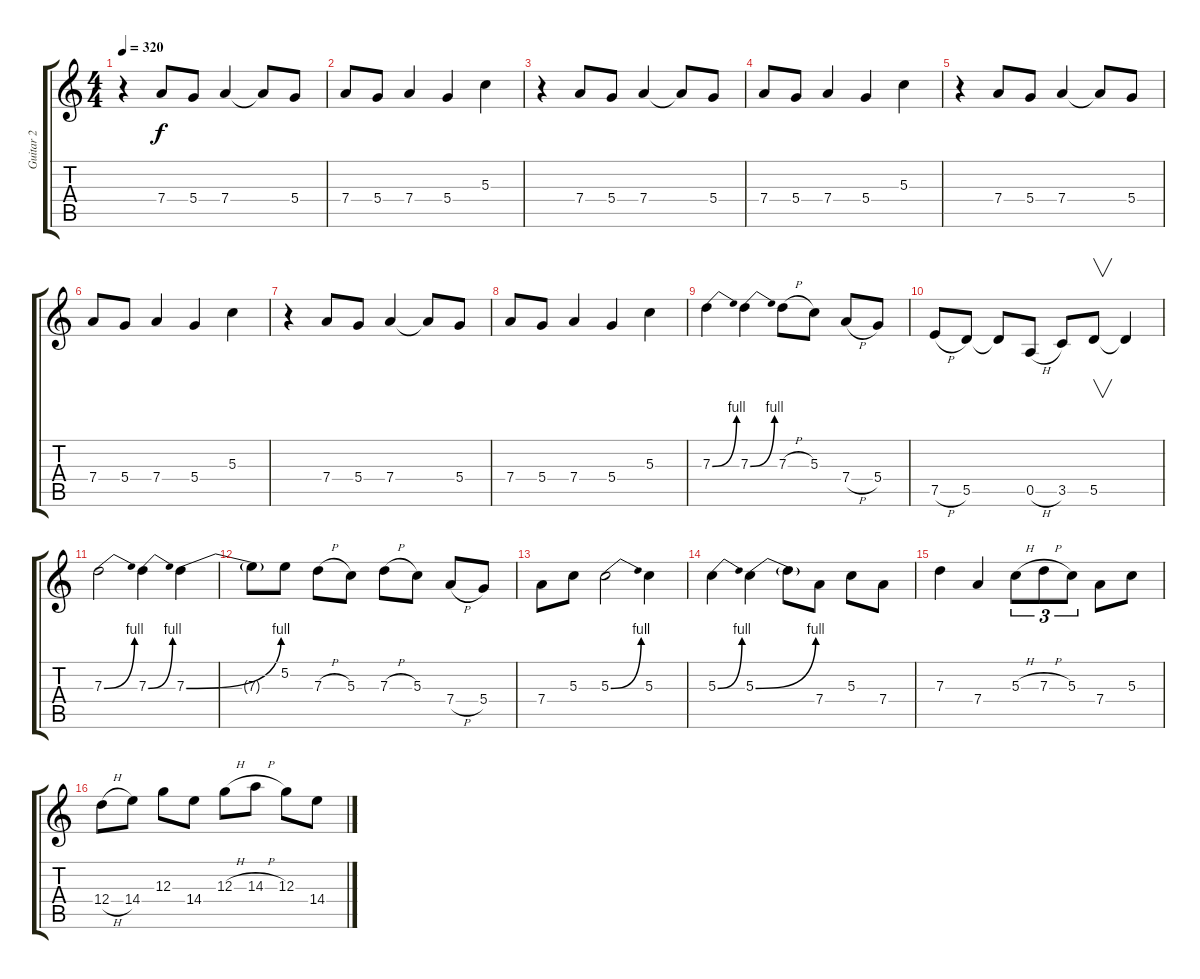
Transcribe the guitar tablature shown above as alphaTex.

\track ("Guitar 2" "Guitar 2") {instrument distortionguitar}
\staff {score tabs}
\tuning (E4 B3 G3 D3 A2 E2) {hide}
\ts (4 4)
\tempo 320
\clef g2
\ks c
r.4{dy f instrument distortionguitar} 7.4.8 5.4.8 7.4.4 7.4{t}.8 5.4.8 |
7.4.8 5.4.8 7.4.4 5.4.4 5.3.4 |
r.4 7.4.8 5.4.8 7.4.4 7.4{t}.8 5.4.8 |
7.4.8 5.4.8 7.4.4 5.4.4 5.3.4 |
r.4 7.4.8 5.4.8 7.4.4 7.4{t}.8 5.4.8 |
7.4.8 5.4.8 7.4.4 5.4.4 5.3.4 |
r.4 7.4.8 5.4.8 7.4.4 7.4{t}.8 5.4.8 |
7.4.8 5.4.8 7.4.4 5.4.4 5.3.4 |
7.3{be (bend 0 0 60 4)}.4 7.3{be (bend 0 0 60 4)}.4 7.3{h}.8 5.3.8 7.4{h}.8 5.4.8 |
7.5{h}.8 5.5.8 5.5{t}.8 0.5{h}.8 3.5.8 5.5.8{v} 5.5{t}.4 |
7.3{be (bend 0 0 60 4)}.2 7.3{be (bend 0 0 60 4)}.4 7.3{be (bend 0 0 60 4)}.4 |
7.3{t}.8 5.2.8 7.3{h}.8 5.3.8 7.3{h}.8 5.3.8 7.4{h}.8 5.4.8 |
7.4.8 5.3.8 5.3{be (bend 0 0 60 4)}.2 5.3.4 |
5.3{be (bend 0 0 60 4)}.4 5.3{be (bend 0 0 60 4)}.4 5.3{t}.8 7.4.8 5.3.8 7.4.8 |
7.3.4 7.4.4 5.3{h}.8{tu (3 2)} 7.3{h}.8{tu (3 2)} 5.3.8{tu (3 2)} 7.4.8 5.3.8 |
12.4{h}.8 14.4.8 12.3.8 14.4.8 12.3{h}.8 14.3{h}.8 12.3.8 14.4.8
